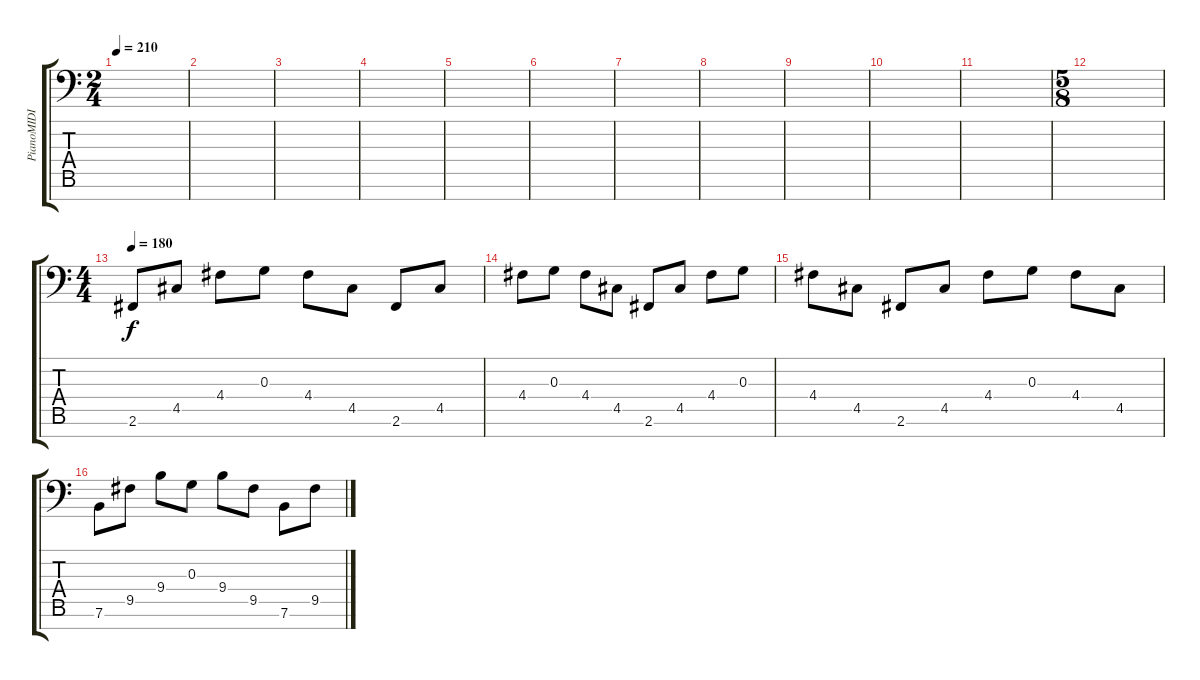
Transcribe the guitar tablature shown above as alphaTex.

\track ("PianoMIDI" "PianoMIDI") {instrument acousticgrandpiano}
\staff {score tabs}
\tuning (E4 B3 G3 D3 A2 E2 C-1) {hide}
\ts (2 4)
\tempo 210
\clef f4
\ks c
|
|
|
|
|
|
|
|
|
|
|
\ts (5 8)
|
\ts (4 4)
\tempo 180
2.6.8 4.5.8 4.4.8 0.3.8 4.4.8 4.5.8 2.6.8 4.5.8 |
4.4.8 0.3.8 4.4.8 4.5.8 2.6.8 4.5.8 4.4.8 0.3.8 |
4.4.8 4.5.8 2.6.8 4.5.8 4.4.8 0.3.8 4.4.8 4.5.8 |
7.6.8 9.5.8 9.4.8 0.3.8 9.4.8 9.5.8 7.6.8 9.5.8
